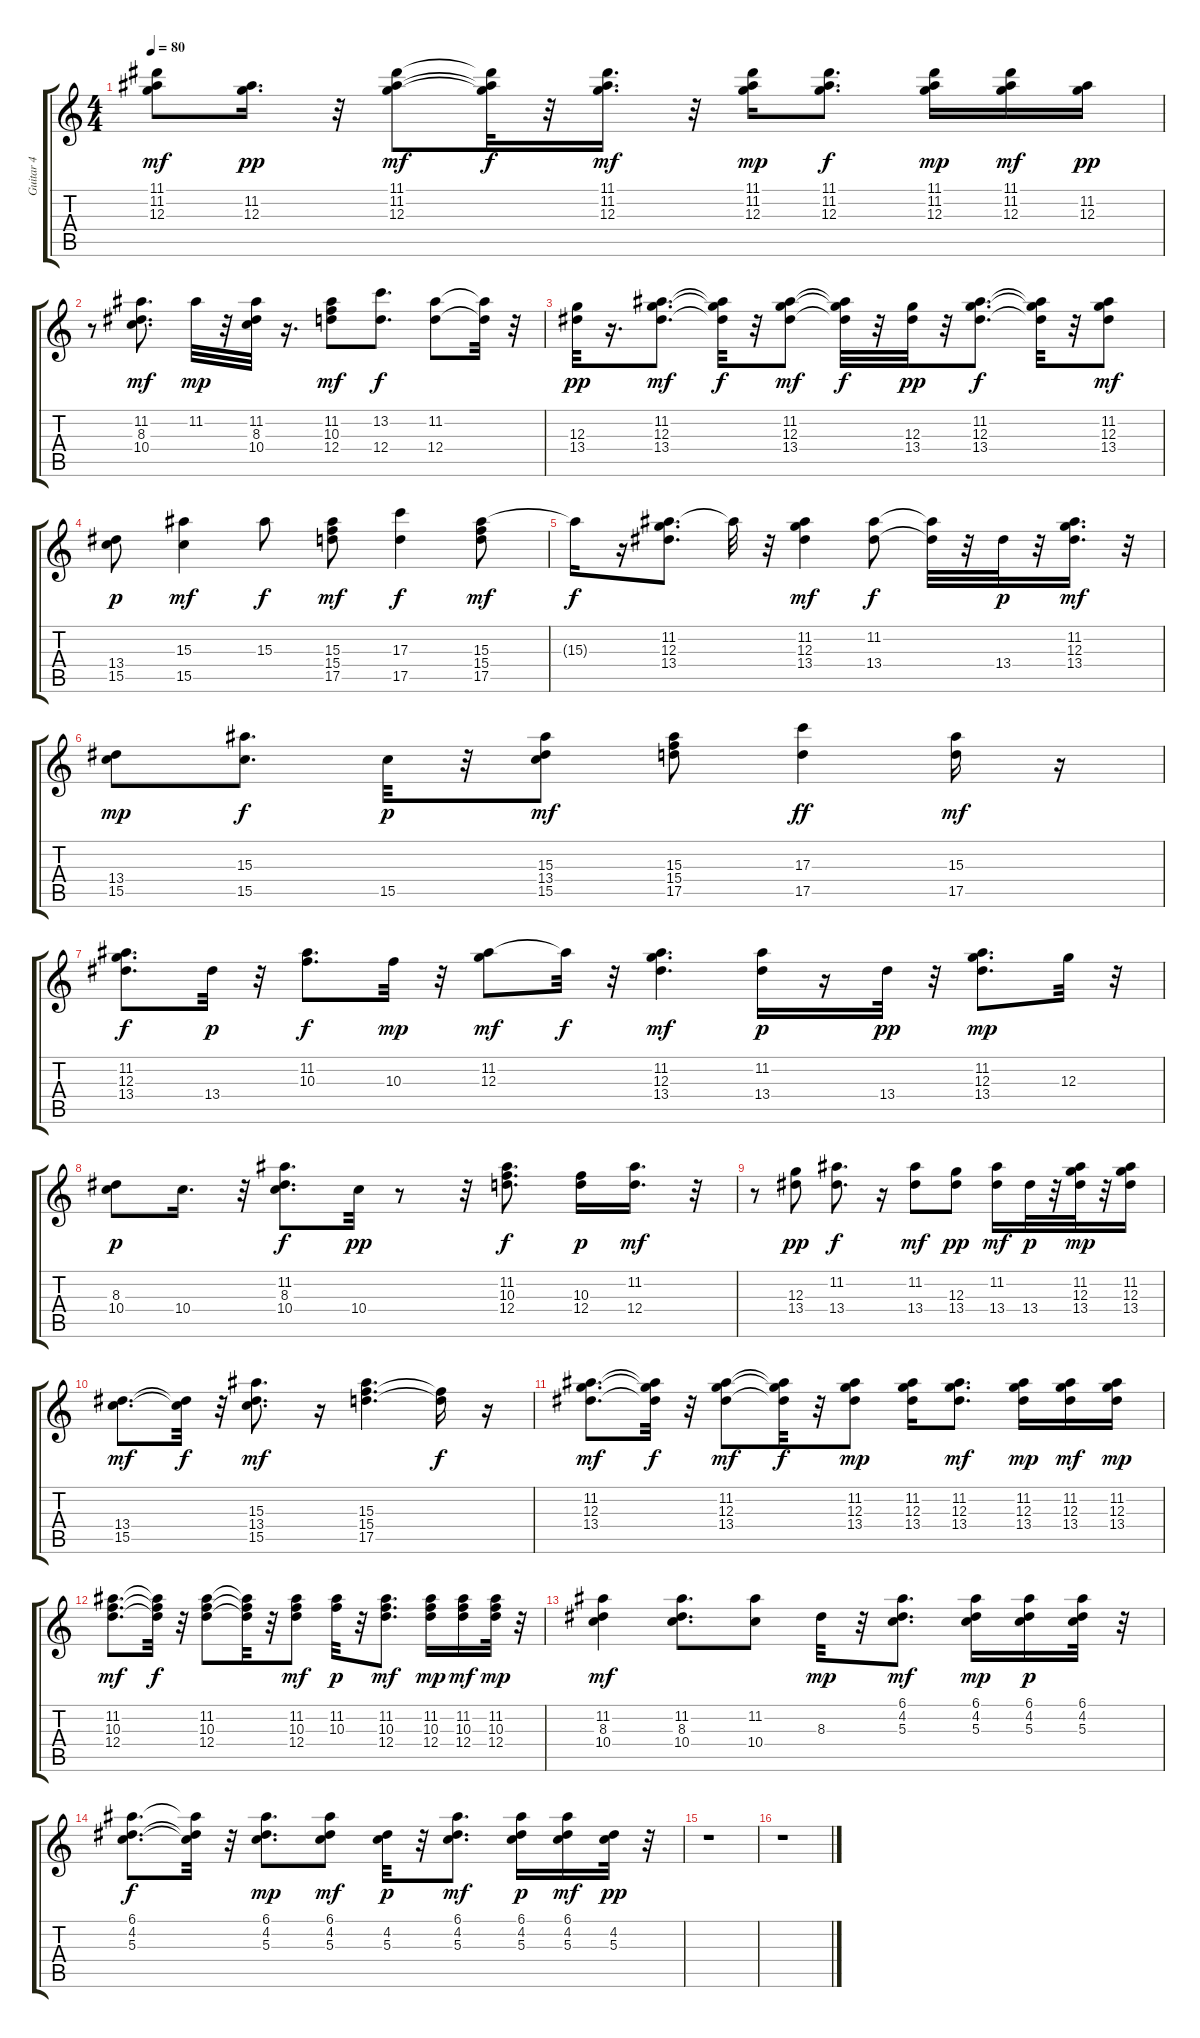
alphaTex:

\track ("Guitar 4" "Guitar 4") {instrument electricguitarclean}
\staff {score tabs}
\tuning (E4 B3 G3 D3 A2 E2) {hide}
\ts (4 4)
\tempo 80
\clef g2
\ks c
(11.1 11.2 12.3).8{dy mf} (11.2 12.3).16{d dy pp} r.32 (11.1 11.2 12.3).8{dy mf} (11.1{t} 11.2{t} 12.3{t}).32{dy f} r.32 (11.1 11.2 12.3).16{d dy mf} r.32 (11.1 11.2 12.3).16{dy mp} (11.1 11.2 12.3).8{d dy f} (11.1 11.2 12.3).16{dy mp} (11.1 11.2 12.3).16{dy mf} (11.2 12.3).16{dy pp} |
r.8 (11.2 8.3 10.4).8{d dy mf} 11.2.32{dy mp} r.32 (11.2 8.3 10.4).32 r.16{d} (11.2 10.3 12.4).8{dy mf} (13.2 12.4).8{d dy f} (11.2 12.4).8 (11.2{t} 12.4{t}).32 r.32 |
(12.3 13.4).32{dy pp} r.16{d} (11.2 12.3 13.4).8{d dy mf} (11.2{t} 12.3{t} 13.4{t}).32{dy f} r.32 (11.2 12.3 13.4).8{dy mf} (11.2{t} 12.3{t} 13.4{t}).32{dy f} r.32 (12.3 13.4).32{dy pp} r.32 (11.2 12.3 13.4).8{d dy f} (11.2{t} 12.3{t} 13.4{t}).32 r.32 (11.2 12.3 13.4).8{dy mf} |
(13.4 15.5).8{dy p} (15.3 15.5).4{dy mf} 15.3.8{dy f} (15.3 15.4 17.5).8{dy mf} (17.3 17.5).4{dy f} (15.3 15.4 17.5).8{dy mf} |
15.3{t}.16{dy f} r.16 (11.2 12.3 13.4).8{d} 11.2{t}.32 r.32 (11.2 12.3 13.4).4{dy mf} (11.2 13.4).8{dy f} (11.2{t} 13.4{t}).32 r.32 13.4.32{dy p} r.32 (11.2 12.3 13.4).16{d dy mf} r.32 |
(13.4 15.5).8{dy mp} (15.3 15.5).8{d dy f} 15.5.32{dy p} r.32 (15.3 13.4 15.5).8{dy mf} (15.3 15.4 17.5).8 (17.3 17.5).4{dy ff} (15.3 17.5).16{dy mf} r.16 |
(11.2 12.3 13.4).8{d dy f} 13.4.32{dy p} r.32 (11.2 10.3).8{d dy f} 10.3.32{dy mp} r.32 (11.2 12.3).8{dy mf} 11.2{t}.32{dy f} r.32 (11.2 12.3 13.4).4{d dy mf} (11.2 13.4).16{dy p} r.16 13.4.32{dy pp} r.32 (11.2 12.3 13.4).8{d dy mp} 12.3.32 r.32 |
(8.3 10.4).8{dy p} 10.4.16{d} r.32 (11.2 8.3 10.4).8{d dy f} 10.4.32{dy pp} r.8 r.32 (11.2 10.3 12.4).8{d dy f} (10.3 12.4).16{dy p} (11.2 12.4).16{d dy mf} r.32 |
r.8 (12.3 13.4).8{dy pp} (11.2 13.4).8{d dy f} r.16 (11.2 13.4).8{dy mf} (12.3 13.4).8{dy pp} (11.2 13.4).16{dy mf} 13.4.32{dy p} r.32 (11.2 12.3 13.4).32{dy mp} r.32 (11.2 12.3 13.4).16 |
(13.4 15.5).8{d dy mf} (13.4{t} 15.5{t}).32{dy f} r.32 (15.3 13.4 15.5).8{d dy mf} r.16 (15.3 15.4 17.5).4{d} (15.4{t} 17.5{t}).16{dy f} r.16 |
(11.2 12.3 13.4).8{d dy mf} (11.2{t} 12.3{t} 13.4{t}).32{dy f} r.32 (11.2 12.3 13.4).8{dy mf} (11.2{t} 12.3{t} 13.4{t}).32{dy f} r.32 (11.2 12.3 13.4).8{dy mp} (11.2 12.3 13.4).16 (11.2 12.3 13.4).8{d dy mf} (11.2 12.3 13.4).16{dy mp} (11.2 12.3 13.4).16{dy mf} (11.2 12.3 13.4).16{dy mp} |
(11.2 10.3 12.4).8{d dy mf} (11.2{t} 10.3{t} 12.4{t}).32{dy f} r.32 (11.2 10.3 12.4).8 (11.2{t} 10.3{t} 12.4{t}).32 r.32 (11.2 10.3 12.4).8{dy mf} (11.2 10.3).32{dy p} r.32 (11.2 10.3 12.4).8{d dy mf} (11.2 10.3 12.4).16{dy mp} (11.2 10.3 12.4).16{dy mf} (11.2 10.3 12.4).32{dy mp} r.32 |
(11.2 8.3 10.4).4{dy mf} (11.2 8.3 10.4).8{d} (11.2 10.4).8 8.3.32{dy mp} r.32 (6.1 4.2 5.3).8{d dy mf} (6.1 4.2 5.3).16{dy mp} (6.1 4.2 5.3).16{dy p} (6.1 4.2 5.3).32 r.32 |
(6.1 4.2 5.3).8{d dy f} (6.1{t} 4.2{t} 5.3{t}).32 r.32 (6.1 4.2 5.3).8{d dy mp} (6.1 4.2 5.3).8{dy mf} (4.2 5.3).32{dy p} r.32 (6.1 4.2 5.3).8{d dy mf} (6.1 4.2 5.3).16{dy p} (6.1 4.2 5.3).16{dy mf} (4.2 5.3).32{dy pp} r.32 |
r.1 |
r.1
